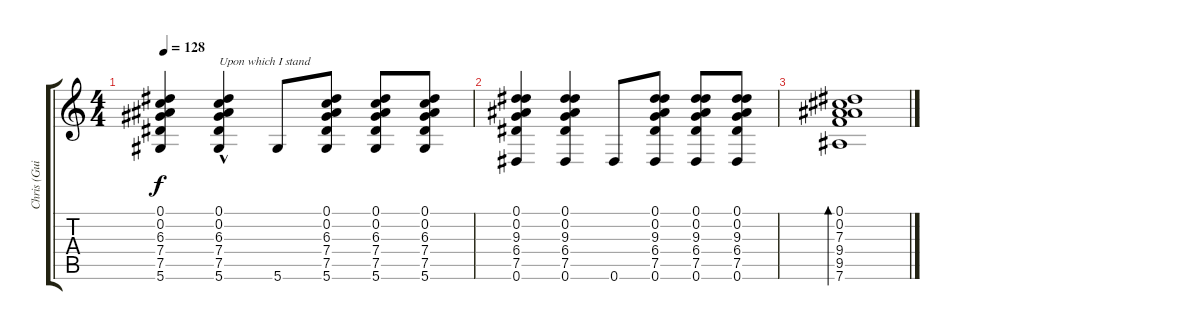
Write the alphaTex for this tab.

\track ("Chris (Guitar)" "Chris (Gui") {instrument acousticguitarsteel}
\staff {score tabs}
\tuning (Eb4 Bb3 Gb3 Db3 Ab2 Eb2) {hide}
\ts (4 4)
\tempo 128
\clef g2
\ks c
(0.1 0.2 6.3 7.4 7.5 5.6).4{dy f} (0.1{hac} 0.2{hac} 6.3{hac} 7.4 7.5 5.6).4{txt "Upon which I stand"} 5.6.8 (0.1 0.2 6.3 7.4 7.5 5.6).8 (0.1 0.2 6.3 7.4 7.5 5.6).8 (0.1 0.2 6.3 7.4 7.5 5.6).8 |
(0.1 0.2 9.3 6.4 7.5 0.6).4 (0.1 0.2 9.3 6.4 7.5 0.6).4 0.6.8 (0.1 0.2 9.3 6.4 7.5 0.6).8 (0.1 0.2 9.3 6.4 7.5 0.6).8 (0.1 0.2 9.3 6.4 7.5 0.6).8 |
(0.1 0.2 7.3 9.4 9.5 7.6).1{bd 120}
